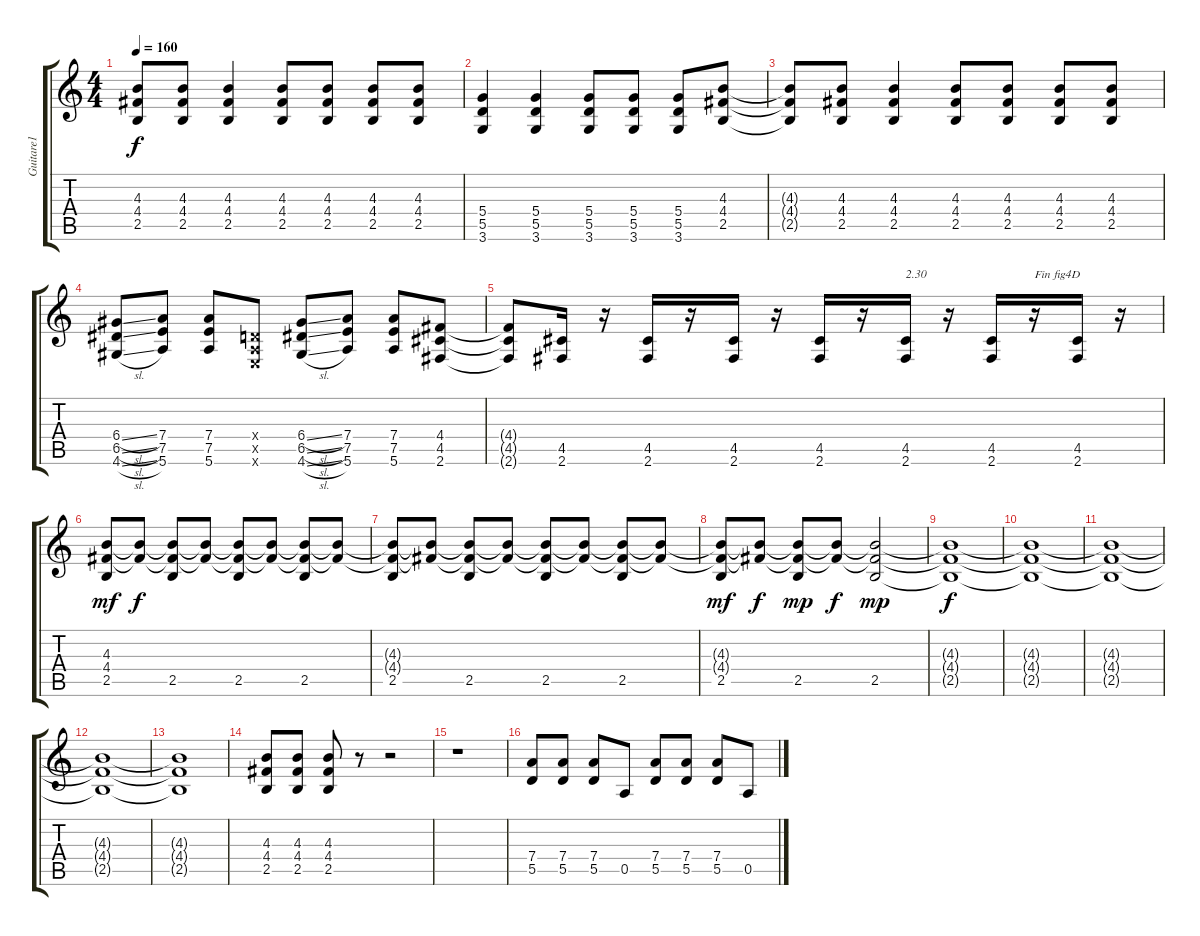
\track ("Guitare1" "Guitare1") {instrument overdrivenguitar}
\staff {score tabs}
\tuning (E4 B3 G3 D3 A2 E2) {hide}
\ts (4 4)
\tempo 160
\clef g2
\ks c
(4.3{t} 4.4{t} 2.5{t}).8{dy f} (4.3 4.4 2.5).8 (4.3 4.4 2.5).4 (4.3 4.4 2.5).8 (4.3 4.4 2.5).8 (4.3 4.4 2.5).8 (4.3 4.4 2.5).8 |
(5.4 5.5 3.6).4 (5.4 5.5 3.6).4 (5.4 5.5 3.6).8 (5.4 5.5 3.6).8 (5.4 5.5 3.6).8 (4.3 4.4 2.5).8 |
(4.3{t} 4.4{t} 2.5{t}).8 (4.3 4.4 2.5).8 (4.3 4.4 2.5).4 (4.3 4.4 2.5).8 (4.3 4.4 2.5).8 (4.3 4.4 2.5).8 (4.3 4.4 2.5).8 |
(6.4{sl} 6.5{sl} 4.6{sl}).8 (7.4 7.5 5.6).8 (7.4 7.5 5.6).8 (0.4{x} 0.5{x} 0.6{x}).8 (6.4{sl} 6.5{sl} 4.6{sl}).8 (7.4 7.5 5.6).8 (7.4 7.5 5.6).8 (4.4 4.5 2.6).8 |
(4.4{t} 4.5{t} 2.6{t}).8 (4.5 2.6).16 r.16 (4.5 2.6).16 r.16 (4.5 2.6).16 r.16 (4.5 2.6).16 r.16 (4.5 2.6).16{txt "2.30"} r.16 (4.5 2.6).16 r.16{txt "Fin fig4D"} (4.5 2.6).16 r.16 |
(4.3 4.4 2.5).8{dy mf} (4.3{t} 4.4{t}).8{dy f} (4.3{t} 4.4{t} 2.5).8 (4.3{t} 4.4{t}).8 (4.3{t} 4.4{t} 2.5).8 (4.3{t} 4.4{t}).8 (4.3{t} 4.4{t} 2.5).8 (4.3{t} 4.4{t}).8 |
(4.3{t} 4.4{t} 2.5).8 (4.3{t} 4.4{t}).8 (4.3{t} 4.4{t} 2.5).8 (4.3{t} 4.4{t}).8 (4.3{t} 4.4{t} 2.5).8 (4.3{t} 4.4{t}).8 (4.3{t} 4.4{t} 2.5).8 (4.3{t} 4.4{t}).8 |
(4.3{t} 4.4{t} 2.5).8{dy mf} (4.3{t} 4.4{t}).8{dy f} (4.3{t} 4.4{t} 2.5).8{dy mp} (4.3{t} 4.4{t}).8{dy f} (4.3{t} 4.4{t} 2.5).2{dy mp} |
(4.3{t} 4.4{t} 2.5{t}).1{dy f} |
(4.3{t} 4.4{t} 2.5{t}).1 |
(4.3{t} 4.4{t} 2.5{t}).1 |
(4.3{t} 4.4{t} 2.5{t}).1 |
(4.3{t} 4.4{t} 2.5{t}).1 |
(4.3 4.4 2.5).8 (4.3 4.4 2.5).8 (4.3 4.4 2.5).8 r.8 r.2 |
r.1 |
(7.4 5.5).8 (7.4 5.5).8 (7.4 5.5).8 0.5.8 (7.4 5.5).8 (7.4 5.5).8 (7.4 5.5).8 0.5.8
